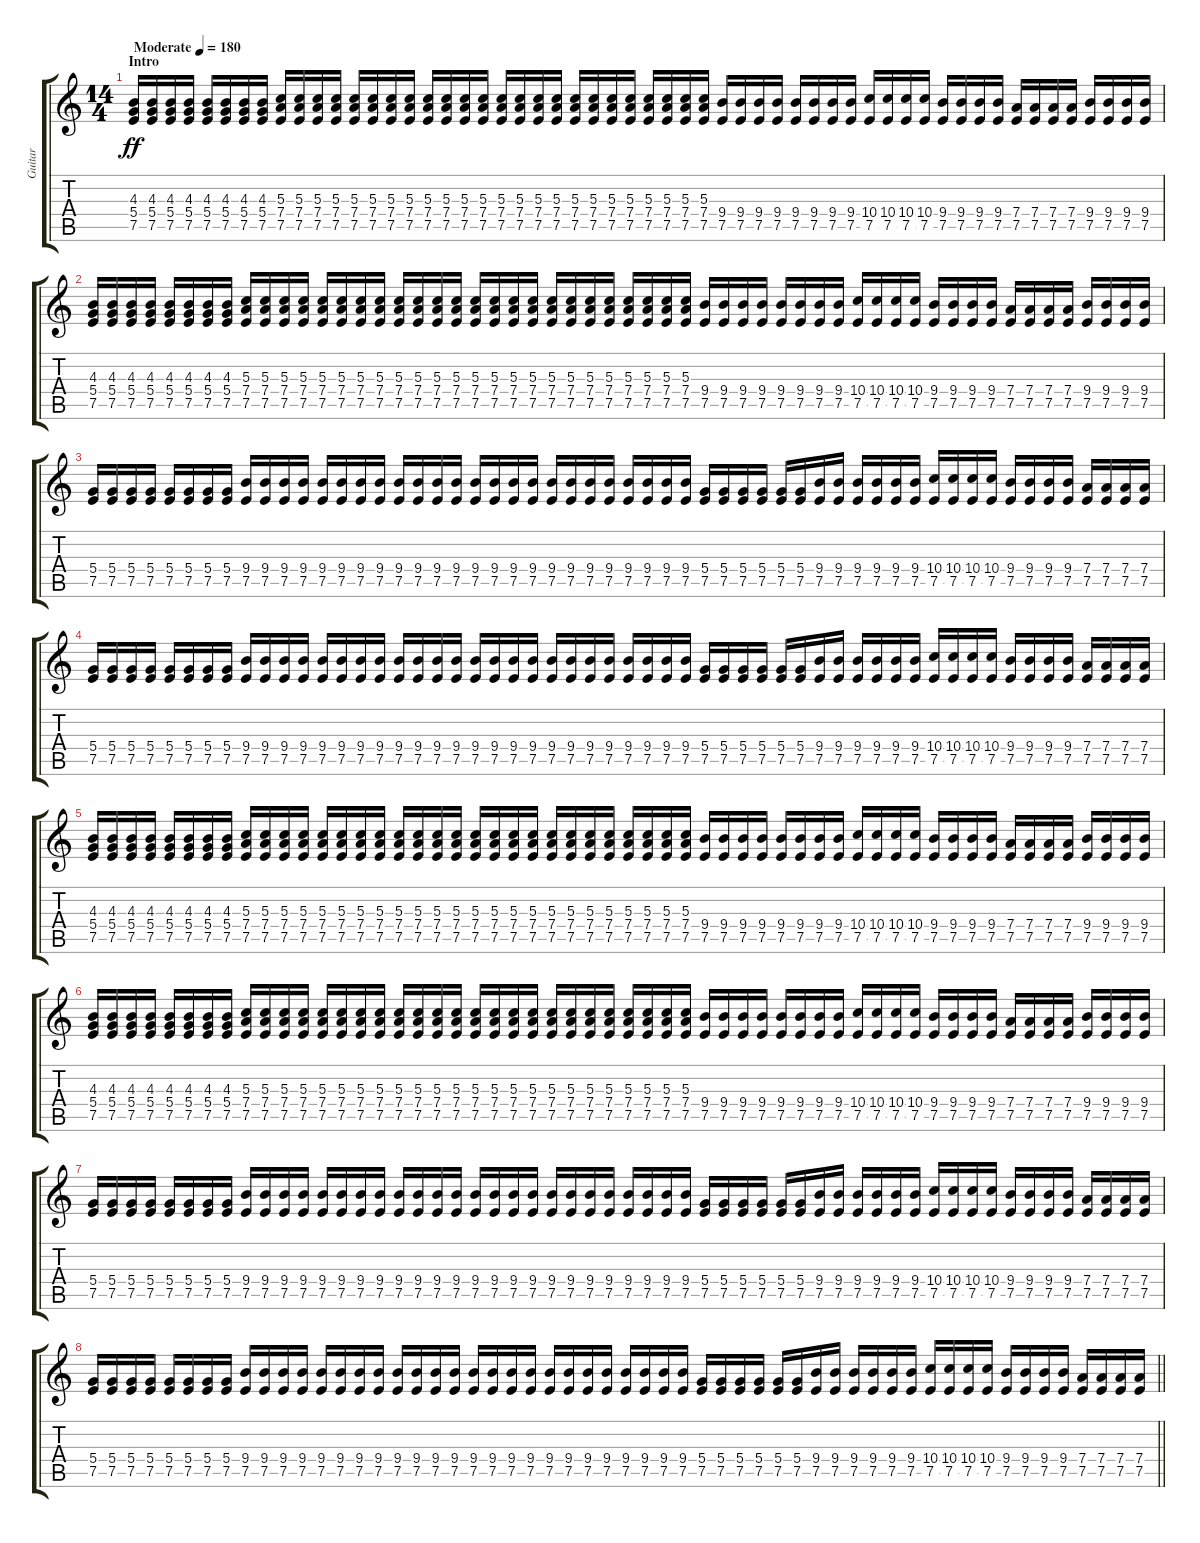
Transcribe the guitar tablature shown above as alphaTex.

\track ("Guitar" "Guitar") {instrument distortionguitar}
\staff {score tabs}
\tuning (E4 B3 G3 D3 A2 E2) {hide}
\ts (14 4)
\section ("" "Intro")
\tempo (180 "Moderate")
\clef g2
\ks c
(4.3 5.4 7.5).16{dy ff instrument distortionguitar} (4.3 5.4 7.5).16 (4.3 5.4 7.5).16 (4.3 5.4 7.5).16 (4.3 5.4 7.5).16 (4.3 5.4 7.5).16 (4.3 5.4 7.5).16 (4.3 5.4 7.5).16 (5.3 7.4 7.5).16 (5.3 7.4 7.5).16 (5.3 7.4 7.5).16 (5.3 7.4 7.5).16 (5.3 7.4 7.5).16 (5.3 7.4 7.5).16 (5.3 7.4 7.5).16 (5.3 7.4 7.5).16 (5.3 7.4 7.5).16 (5.3 7.4 7.5).16 (5.3 7.4 7.5).16 (5.3 7.4 7.5).16 (5.3 7.4 7.5).16 (5.3 7.4 7.5).16 (5.3 7.4 7.5).16 (5.3 7.4 7.5).16 (5.3 7.4 7.5).16 (5.3 7.4 7.5).16 (5.3 7.4 7.5).16 (5.3 7.4 7.5).16 (5.3 7.4 7.5).16 (5.3 7.4 7.5).16 (5.3 7.4 7.5).16 (5.3 7.4 7.5).16 (9.4 7.5).16 (9.4 7.5).16 (9.4 7.5).16 (9.4 7.5).16 (9.4 7.5).16 (9.4 7.5).16 (9.4 7.5).16 (9.4 7.5).16 (10.4 7.5).16 (10.4 7.5).16 (10.4 7.5).16 (10.4 7.5).16 (9.4 7.5).16 (9.4 7.5).16 (9.4 7.5).16 (9.4 7.5).16 (7.4 7.5).16 (7.4 7.5).16 (7.4 7.5).16 (7.4 7.5).16 (9.4 7.5).16 (9.4 7.5).16 (9.4 7.5).16 (9.4 7.5).16 |
(4.3 5.4 7.5).16 (4.3 5.4 7.5).16 (4.3 5.4 7.5).16 (4.3 5.4 7.5).16 (4.3 5.4 7.5).16 (4.3 5.4 7.5).16 (4.3 5.4 7.5).16 (4.3 5.4 7.5).16 (5.3 7.4 7.5).16 (5.3 7.4 7.5).16 (5.3 7.4 7.5).16 (5.3 7.4 7.5).16 (5.3 7.4 7.5).16 (5.3 7.4 7.5).16 (5.3 7.4 7.5).16 (5.3 7.4 7.5).16 (5.3 7.4 7.5).16 (5.3 7.4 7.5).16 (5.3 7.4 7.5).16 (5.3 7.4 7.5).16 (5.3 7.4 7.5).16 (5.3 7.4 7.5).16 (5.3 7.4 7.5).16 (5.3 7.4 7.5).16 (5.3 7.4 7.5).16 (5.3 7.4 7.5).16 (5.3 7.4 7.5).16 (5.3 7.4 7.5).16 (5.3 7.4 7.5).16 (5.3 7.4 7.5).16 (5.3 7.4 7.5).16 (5.3 7.4 7.5).16 (9.4 7.5).16 (9.4 7.5).16 (9.4 7.5).16 (9.4 7.5).16 (9.4 7.5).16 (9.4 7.5).16 (9.4 7.5).16 (9.4 7.5).16 (10.4 7.5).16 (10.4 7.5).16 (10.4 7.5).16 (10.4 7.5).16 (9.4 7.5).16 (9.4 7.5).16 (9.4 7.5).16 (9.4 7.5).16 (7.4 7.5).16 (7.4 7.5).16 (7.4 7.5).16 (7.4 7.5).16 (9.4 7.5).16 (9.4 7.5).16 (9.4 7.5).16 (9.4 7.5).16 |
(5.4 7.5).16 (5.4 7.5).16 (5.4 7.5).16 (5.4 7.5).16 (5.4 7.5).16 (5.4 7.5).16 (5.4 7.5).16 (5.4 7.5).16 (9.4 7.5).16 (9.4 7.5).16 (9.4 7.5).16 (9.4 7.5).16 (9.4 7.5).16 (9.4 7.5).16 (9.4 7.5).16 (9.4 7.5).16 (9.4 7.5).16 (9.4 7.5).16 (9.4 7.5).16 (9.4 7.5).16 (9.4 7.5).16 (9.4 7.5).16 (9.4 7.5).16 (9.4 7.5).16 (9.4 7.5).16 (9.4 7.5).16 (9.4 7.5).16 (9.4 7.5).16 (9.4 7.5).16 (9.4 7.5).16 (9.4 7.5).16 (9.4 7.5).16 (5.4 7.5).16 (5.4 7.5).16 (5.4 7.5).16 (5.4 7.5).16 (5.4 7.5).16 (5.4 7.5).16 (9.4 7.5).16 (9.4 7.5).16 (9.4 7.5).16 (9.4 7.5).16 (9.4 7.5).16 (9.4 7.5).16 (10.4 7.5).16 (10.4 7.5).16 (10.4 7.5).16 (10.4 7.5).16 (9.4 7.5).16 (9.4 7.5).16 (9.4 7.5).16 (9.4 7.5).16 (7.4 7.5).16 (7.4 7.5).16 (7.4 7.5).16 (7.4 7.5).16 |
(5.4 7.5).16 (5.4 7.5).16 (5.4 7.5).16 (5.4 7.5).16 (5.4 7.5).16 (5.4 7.5).16 (5.4 7.5).16 (5.4 7.5).16 (9.4 7.5).16 (9.4 7.5).16 (9.4 7.5).16 (9.4 7.5).16 (9.4 7.5).16 (9.4 7.5).16 (9.4 7.5).16 (9.4 7.5).16 (9.4 7.5).16 (9.4 7.5).16 (9.4 7.5).16 (9.4 7.5).16 (9.4 7.5).16 (9.4 7.5).16 (9.4 7.5).16 (9.4 7.5).16 (9.4 7.5).16 (9.4 7.5).16 (9.4 7.5).16 (9.4 7.5).16 (9.4 7.5).16 (9.4 7.5).16 (9.4 7.5).16 (9.4 7.5).16 (5.4 7.5).16 (5.4 7.5).16 (5.4 7.5).16 (5.4 7.5).16 (5.4 7.5).16 (5.4 7.5).16 (9.4 7.5).16 (9.4 7.5).16 (9.4 7.5).16 (9.4 7.5).16 (9.4 7.5).16 (9.4 7.5).16 (10.4 7.5).16 (10.4 7.5).16 (10.4 7.5).16 (10.4 7.5).16 (9.4 7.5).16 (9.4 7.5).16 (9.4 7.5).16 (9.4 7.5).16 (7.4 7.5).16 (7.4 7.5).16 (7.4 7.5).16 (7.4 7.5).16 |
(4.3 5.4 7.5).16 (4.3 5.4 7.5).16 (4.3 5.4 7.5).16 (4.3 5.4 7.5).16 (4.3 5.4 7.5).16 (4.3 5.4 7.5).16 (4.3 5.4 7.5).16 (4.3 5.4 7.5).16 (5.3 7.4 7.5).16 (5.3 7.4 7.5).16 (5.3 7.4 7.5).16 (5.3 7.4 7.5).16 (5.3 7.4 7.5).16 (5.3 7.4 7.5).16 (5.3 7.4 7.5).16 (5.3 7.4 7.5).16 (5.3 7.4 7.5).16 (5.3 7.4 7.5).16 (5.3 7.4 7.5).16 (5.3 7.4 7.5).16 (5.3 7.4 7.5).16 (5.3 7.4 7.5).16 (5.3 7.4 7.5).16 (5.3 7.4 7.5).16 (5.3 7.4 7.5).16 (5.3 7.4 7.5).16 (5.3 7.4 7.5).16 (5.3 7.4 7.5).16 (5.3 7.4 7.5).16 (5.3 7.4 7.5).16 (5.3 7.4 7.5).16 (5.3 7.4 7.5).16 (9.4 7.5).16 (9.4 7.5).16 (9.4 7.5).16 (9.4 7.5).16 (9.4 7.5).16 (9.4 7.5).16 (9.4 7.5).16 (9.4 7.5).16 (10.4 7.5).16 (10.4 7.5).16 (10.4 7.5).16 (10.4 7.5).16 (9.4 7.5).16 (9.4 7.5).16 (9.4 7.5).16 (9.4 7.5).16 (7.4 7.5).16 (7.4 7.5).16 (7.4 7.5).16 (7.4 7.5).16 (9.4 7.5).16 (9.4 7.5).16 (9.4 7.5).16 (9.4 7.5).16 |
(4.3 5.4 7.5).16 (4.3 5.4 7.5).16 (4.3 5.4 7.5).16 (4.3 5.4 7.5).16 (4.3 5.4 7.5).16 (4.3 5.4 7.5).16 (4.3 5.4 7.5).16 (4.3 5.4 7.5).16 (5.3 7.4 7.5).16 (5.3 7.4 7.5).16 (5.3 7.4 7.5).16 (5.3 7.4 7.5).16 (5.3 7.4 7.5).16 (5.3 7.4 7.5).16 (5.3 7.4 7.5).16 (5.3 7.4 7.5).16 (5.3 7.4 7.5).16 (5.3 7.4 7.5).16 (5.3 7.4 7.5).16 (5.3 7.4 7.5).16 (5.3 7.4 7.5).16 (5.3 7.4 7.5).16 (5.3 7.4 7.5).16 (5.3 7.4 7.5).16 (5.3 7.4 7.5).16 (5.3 7.4 7.5).16 (5.3 7.4 7.5).16 (5.3 7.4 7.5).16 (5.3 7.4 7.5).16 (5.3 7.4 7.5).16 (5.3 7.4 7.5).16 (5.3 7.4 7.5).16 (9.4 7.5).16 (9.4 7.5).16 (9.4 7.5).16 (9.4 7.5).16 (9.4 7.5).16 (9.4 7.5).16 (9.4 7.5).16 (9.4 7.5).16 (10.4 7.5).16 (10.4 7.5).16 (10.4 7.5).16 (10.4 7.5).16 (9.4 7.5).16 (9.4 7.5).16 (9.4 7.5).16 (9.4 7.5).16 (7.4 7.5).16 (7.4 7.5).16 (7.4 7.5).16 (7.4 7.5).16 (9.4 7.5).16 (9.4 7.5).16 (9.4 7.5).16 (9.4 7.5).16 |
(5.4 7.5).16 (5.4 7.5).16 (5.4 7.5).16 (5.4 7.5).16 (5.4 7.5).16 (5.4 7.5).16 (5.4 7.5).16 (5.4 7.5).16 (9.4 7.5).16 (9.4 7.5).16 (9.4 7.5).16 (9.4 7.5).16 (9.4 7.5).16 (9.4 7.5).16 (9.4 7.5).16 (9.4 7.5).16 (9.4 7.5).16 (9.4 7.5).16 (9.4 7.5).16 (9.4 7.5).16 (9.4 7.5).16 (9.4 7.5).16 (9.4 7.5).16 (9.4 7.5).16 (9.4 7.5).16 (9.4 7.5).16 (9.4 7.5).16 (9.4 7.5).16 (9.4 7.5).16 (9.4 7.5).16 (9.4 7.5).16 (9.4 7.5).16 (5.4 7.5).16 (5.4 7.5).16 (5.4 7.5).16 (5.4 7.5).16 (5.4 7.5).16 (5.4 7.5).16 (9.4 7.5).16 (9.4 7.5).16 (9.4 7.5).16 (9.4 7.5).16 (9.4 7.5).16 (9.4 7.5).16 (10.4 7.5).16 (10.4 7.5).16 (10.4 7.5).16 (10.4 7.5).16 (9.4 7.5).16 (9.4 7.5).16 (9.4 7.5).16 (9.4 7.5).16 (7.4 7.5).16 (7.4 7.5).16 (7.4 7.5).16 (7.4 7.5).16 |
\barLineRight lightlight
(5.4 7.5).16 (5.4 7.5).16 (5.4 7.5).16 (5.4 7.5).16 (5.4 7.5).16 (5.4 7.5).16 (5.4 7.5).16 (5.4 7.5).16 (9.4 7.5).16 (9.4 7.5).16 (9.4 7.5).16 (9.4 7.5).16 (9.4 7.5).16 (9.4 7.5).16 (9.4 7.5).16 (9.4 7.5).16 (9.4 7.5).16 (9.4 7.5).16 (9.4 7.5).16 (9.4 7.5).16 (9.4 7.5).16 (9.4 7.5).16 (9.4 7.5).16 (9.4 7.5).16 (9.4 7.5).16 (9.4 7.5).16 (9.4 7.5).16 (9.4 7.5).16 (9.4 7.5).16 (9.4 7.5).16 (9.4 7.5).16 (9.4 7.5).16 (5.4 7.5).16 (5.4 7.5).16 (5.4 7.5).16 (5.4 7.5).16 (5.4 7.5).16 (5.4 7.5).16 (9.4 7.5).16 (9.4 7.5).16 (9.4 7.5).16 (9.4 7.5).16 (9.4 7.5).16 (9.4 7.5).16 (10.4 7.5).16 (10.4 7.5).16 (10.4 7.5).16 (10.4 7.5).16 (9.4 7.5).16 (9.4 7.5).16 (9.4 7.5).16 (9.4 7.5).16 (7.4 7.5).16 (7.4 7.5).16 (7.4 7.5).16 (7.4 7.5).16
